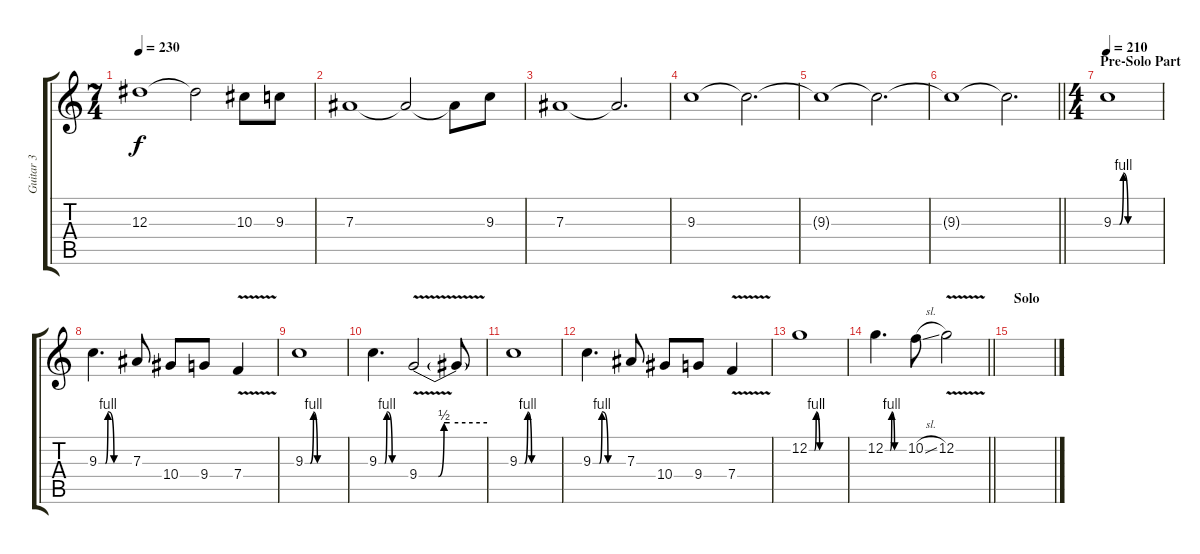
\track ("Guitar 3" "Guitar 3") {instrument distortionguitar}
\staff {score tabs}
\tuning (C4 G3 Eb3 Bb2 F2 C2) {hide}
\ts (7 4)
\tempo 230
\clef g2
\ks c
12.3.1{dy f} 12.3{t}.2 10.3.8 9.3.8 |
7.3.1 7.3{t}.2 7.3{t}.8 9.3.8 |
7.3.1 7.3{t}.2{d} |
9.3.1 9.3{t}.2{d} |
9.3{t}.1 9.3{t}.2{d} |
\barLineRight lightlight
9.3{t}.1 9.3{t}.2{d} |
\ts (4 4)
\section ("" "Pre-Solo Part")
\tempo 210
9.3{be (custom 0 0 8 0 13 4 19 0 21 0 30 0 60 0)}.1 |
9.3{be (custom 0 0 13 0 18 4 20 4 30 0 60 0)}.4{d} 7.3.8 10.4.8 9.4.8 7.4{v}.4 |
9.3{be (custom 0 0 8 0 13 4 19 0 21 0 30 0 60 0)}.1 |
9.3{be (custom 0 0 13 0 18 4 20 4 30 0 60 0)}.4{d} 9.4{be (custom 0 0 17 0 22 2 27 2 60 2) v}.2 9.4{t}.8 |
9.3{be (custom 0 0 8 0 13 4 19 0 21 0 30 0 60 0)}.1 |
9.3{be (custom 0 0 13 0 18 4 20 4 30 0 60 0)}.4{d} 7.3.8 10.4.8 9.4.8 7.4{v}.4 |
12.2{be (custom 0 0 9 0 12 4 18 0 30 0 60 0)}.1 |
\barLineRight lightlight
12.2{be (custom 0 0 12 0 16 0 21 4 30 0 60 0)}.4{d} 10.2{sl}.8 12.2{v}.2 |
\section ("" "Solo")
